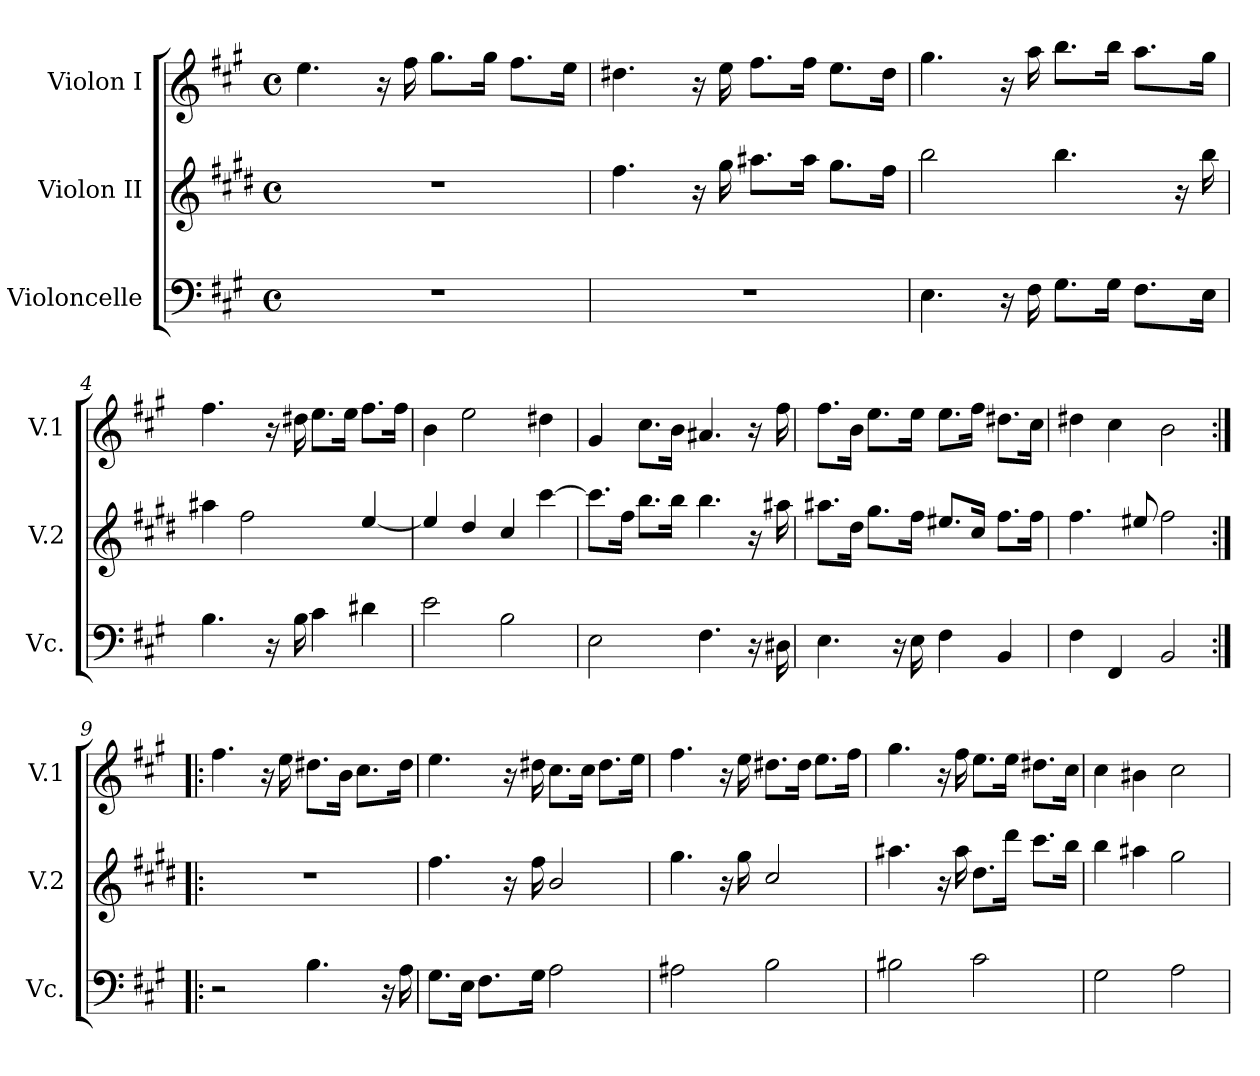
**kern	**kern	**kern
*part3	*part2	*part1
*staff3	*staff2	*staff1
*I"Violoncelle	*I"Violon II	*I"Violon I
*I'Vc.	*I'V.2	*I'V.1
*clefF4	*clefG2	*clefG2
*	*ITrd4c7	*
*k[f#c#g#]	*k[f#c#g#]	*k[f#c#g#]
*A:	*A:	*A:
*M4/4	*M4/4	*M4/4
*met(c)	*met(c)	*met(c)
=1	=1	=1
1r	1r	4.ee\
.	.	16r
.	.	16ff#\
.	.	8.gg#\L
.	.	16gg#\Jk
.	.	8.ff#\L
.	.	16ee\Jk
=2	=2	=2
1r	4.b\	4.dd#X\
.	16r	16r
.	16cc#\	16ee\
.	8.dd#X\L	8.ff#\L
.	16dd#\Jk	16ff#\Jk
.	8.cc#\L	8.ee\L
.	16b\Jk	16dd#\Jk
=3	=3	=3
4.E\	2ee\	4.gg#\
16r	.	16r
16F#\	.	16aa\
8.G#\L	4.ee\	8.bb\L
16G#\Jk	.	16bb\Jk
8.F#\L	.	8.aa\L
.	16r	.
16E\Jk	16ee\	16gg#\Jk
=4	=4	=4
4.B\	4dd#X\	4.ff#\
.	2b\	.
16r	.	16r
16B\	.	16dd#X\
4c#\	.	8.ee\L
.	.	16ee\Jk
4d#X\	[4a/	8.ff#\L
.	.	16ff#\Jk
=5	=5	=5
2e\	4a/]	4b\
.	4g#/	2ee\
2B\	4f#/	.
.	[4ff#\	4dd#X\
=6	=6	=6
2E\	8.ff#\L]	4g#/
.	16b\Jk	.
.	8.ee\L	8.cc#\L
.	16ee\Jk	16b\Jk
4.F#\	4.ee\	4.a#X/
16r	16r	16r
16D#X\	16dd#X\	16ff#\
=7	=7	=7
4.E\	8.dd#X\L	8.ff#\L
.	16g#\Jk	16b\Jk
.	8.cc#\L	8.ee\L
16r	.	.
16E\	16b\Jk	16ee\Jk
4F#\	8.a#X/L	8.ee\L
.	16f#/Jk	16ff#\Jk
4BB/	8.b\L	8.dd#X\L
.	16b\Jk	16cc#\Jk
=8	=8	=8
4F#\	4.b\	4dd#X\
4FF#/	.	4cc#\
.	8a#X/	.
2BB/	2b\	2b\
!!LO:LB:g=z
=9:|!|:	=9:|!|:	=9:|!|:
2r	1r	4.ff#\
.	.	16r
.	.	16ee\
4.B\	.	8.dd#X\L
.	.	16b\Jk
.	.	8.cc#\L
16r	.	.
16A\	.	16dd#\Jk
=10	=10	=10
8.G#\L	4.b\	4.ee\
16E\Jk	.	.
8.F#\L	.	.
.	16r	16r
16G#\Jk	16b\	16dd#X\
2A\	2e/	8.cc#\L
.	.	16cc#\Jk
.	.	8.dd#\L
.	.	16ee\Jk
=11	=11	=11
2A#X\	4.cc#\	4.ff#\
.	16r	16r
.	16cc#\	16ee\
2B\	2f#/	8.dd#X\L
.	.	16dd#\Jk
.	.	8.ee\L
.	.	16ff#\Jk
=12	=12	=12
2B#X\	4.dd#X\	4.gg#\
.	16r	16r
.	16dd#\	16ff#\
2c#\	8.g#\L	8.ee\L
.	16gg#\Jk	16ee\Jk
.	8.ff#\L	8.dd#X\L
.	16ee\Jk	16cc#\Jk
=13	=13	=13
2G#\	4ee\	4cc#\
.	4dd#X\	4b#X\
2A\	2cc#\	2cc#\
=	=	=
*-	*-	*-
